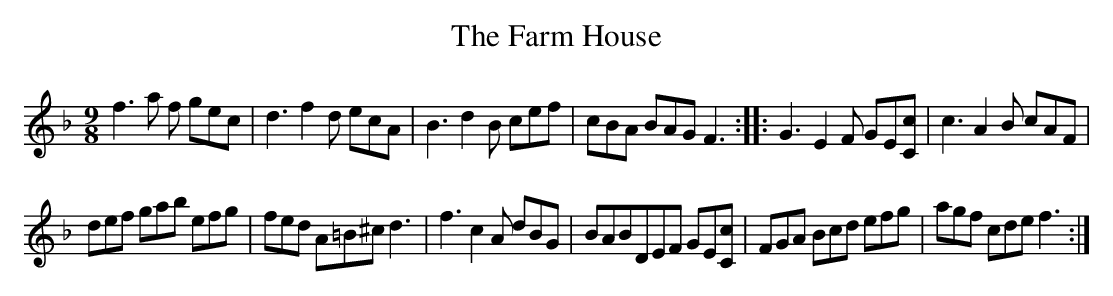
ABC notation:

X:1
T:Farm House, The
M:9/8
L:1/8
K:F
f3a f gec | d3 f2d ecA | B3 d2B cef | cBA BAG F3::G3 E2F GE[Cc] | c3 A2B cAF |
def gab efg | fed A=B^c d3 | f3 c2A dBG | BABDEF GE[Cc] | FGA Bcd efg | agf cde f3 :|
